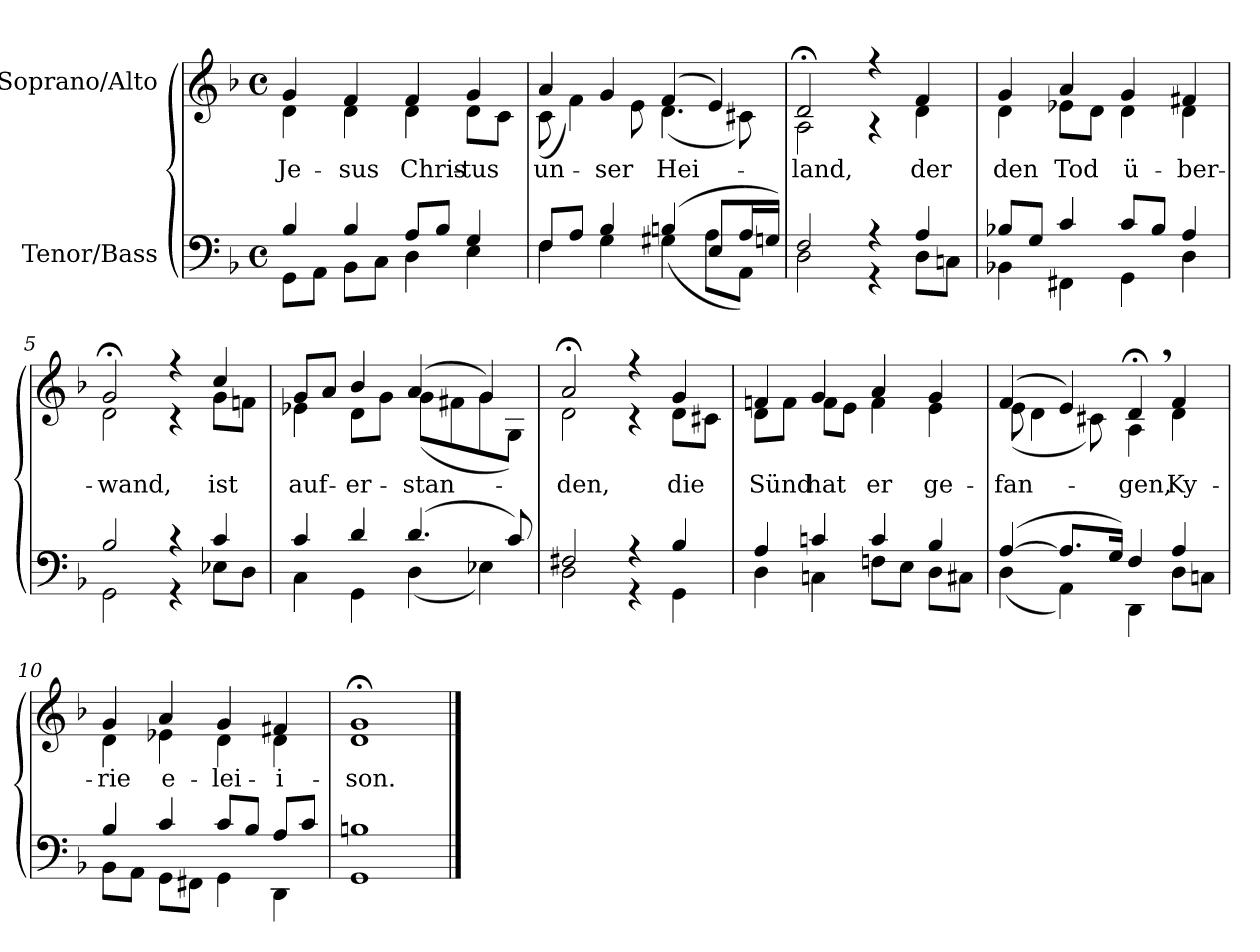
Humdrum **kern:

**kern	**kern	**text
*part2	*part1	*part1
*staff2	*staff1	*staff1
*I"Tenor/Bass	*I"Soprano/Alto	*
*clefF4	*clefG2	*
*k[b-]	*k[b-]	*
*M4/4	*M4/4	*
*met(c)	*met(c)	*
=1	=1	=1
*^	*	*
!	!	!	!LO:LY:b
*	*	*^	*
4B-/	8GG\L	4g/	4d\	Je-
.	8AA\J	.	.	.
!	!	!	!	!LO:LY:b
4B-/	8BB-\L	4f/	4d\	-sus
.	8C\J	.	.	.
!	!	!	!	!LO:LY:b
8A/L	4D\	4f/	4d\	Chris-
8B-/J	.	.	.	.
!	!	!	!	!LO:LY:b
4G/	4E\	4g/	8d\L	-tus
.	.	.	8c\J	.
=2	=2	=2	=2	=2
!	!	!	!	!LO:LY:b
8F/L	4F\	4a/	(8c\	un-
8A/J	.	.	4f\)	.
!	!	!	!	!LO:LY:b
4B-/	4G\	4g/	.	-ser
.	.	.	8e\	.
!	!	!	!	!LO:LY:b
(4Bn/	(4G#X\	(4f/	(4.d\	Hei-
8E/L	8A\L	4e/)	.	.
16A/L	8AA\J)	.	8c#X\)	.
16Gn/JJ)	.	.	.	.
=3	=3	=3	=3	=3
!	!	!	!	!LO:LY:b
2F/	2D\	2d;</	2A\	-land,
4r	4r	4r	4r	.
!	!	!	!	!LO:LY:b
4A/	8D\L	4f/	4d\	der
.	8Cn\J	.	.	.
!!LO:LB:g=z	!!
=4	=4	=4	=4	=4
!	!	!	!	!LO:LY:b
8B-X/L	4BB-X\	4g/	4d\	den
8G/J	.	.	.	.
!	!	!	!	!LO:LY:b
4c/	4FF#X\	4a/	8e-X\L	Tod
.	.	.	8d\J	.
!	!	!	!	!LO:LY:b
8c/L	4GG\	4g/	4d\	ü-
8B-/J	.	.	.	.
!	!	!	!	!LO:LY:b
4A/	4D\	4f#X/	4d\	-ber-
=5	=5	=5	=5	=5
!	!	!	!	!LO:LY:b
2B-/	2GG\	2g;</	2d\	-wand,
4r	4r	4r	4r	.
!	!	!	!	!LO:LY:b
4c/	8E-X\L	4cc/	8g\L	ist
.	8D\J	.	8fn\J	.
=6	=6	=6	=6	=6
!	!	!	!	!LO:LY:b
4c/	4C\	8g/L	4e-X\	auf-
.	.	8a/J	.	.
!	!	!	!	!LO:LY:b
4d/	4GG\	4b-/	8d\L	-er-
.	.	.	8g\J	.
!	!	!	!	!LO:LY:b
(4.d/	(4D\	(4a/	(8g\L	-stan-
.	.	.	8f#X\	.
.	4E-X\)	4g/)	8g\	.
8c/)	.	.	8G\J)	.
=7	=7	=7	=7	=7
!	!	!	!	!LO:LY:b
2F#X/	2D\	2a;</	2d\	den,
4r	4r	4r	4r	.
!	!	!	!	!LO:LY:b
4B-/	4GG\	4g/	8d\L	die
.	.	.	8c#X\J	.
!!LO:LB:g=z	!!
=8	=8	=8	=8	=8
!	!	!	!	!LO:LY:b
4A/	4D\	4fn/	8d\L	Sünd
.	.	.	8f\J	.
!	!	!	!	!LO:LY:b
4cn/	4Cn\	4g/	8f\L	hat
.	.	.	8e\J	.
!	!	!	!	!LO:LY:b
4c/	8Fn\L	4a/	4f\	er
.	8E\J	.	.	.
!	!	!	!	!LO:LY:b
4B-/	8D\L	4g/	4e\	ge-
.	8C#X\J	.	.	.
=9	=9	=9	=9	=9
!	!	!	!	!LO:LY:b
([4A/	(4D\	(4f/	(8e\	-fan-
.	.	.	4d\	.
8.A/L]	4AA\)	4e/)	.	.
.	.	.	8c#X\)	.
16G/Jk)	.	.	.	.
!	!	!	!	!LO:LY:b
4F/	4DD\	4d;<,/	4A\	-gen,
!	!	!	!	!LO:LY:b
4A/	8D\L	4f/	4d\	Ky-
.	8Cn\J	.	.	.
=10	=10	=10	=10	=10
!	!	!	!	!LO:LY:b
4B-/	8BB-\L	4g/	4d\	-rie
.	8AA\J	.	.	.
!	!	!	!	!LO:LY:b
4c/	8GG\L	4a/	4e-X\	e-
.	8FF#X\J	.	.	.
!	!	!	!	!LO:LY:b
8c/L	4GG\	4g/	4d\	-lei-
8B-/J	.	.	.	.
!	!	!	!	!LO:LY:b
8A/L	4DD\	4f#X/	4d\	-i-
8c/J	.	.	.	.
=11	=11	=11	=11	=11
!	!	!	!	!LO:LY:b
1Bn	1GG	1g;<	1d	-son.
*v	*v	*	*	*
*	*v	*v	*
==	==	==
*-	*-	*-
